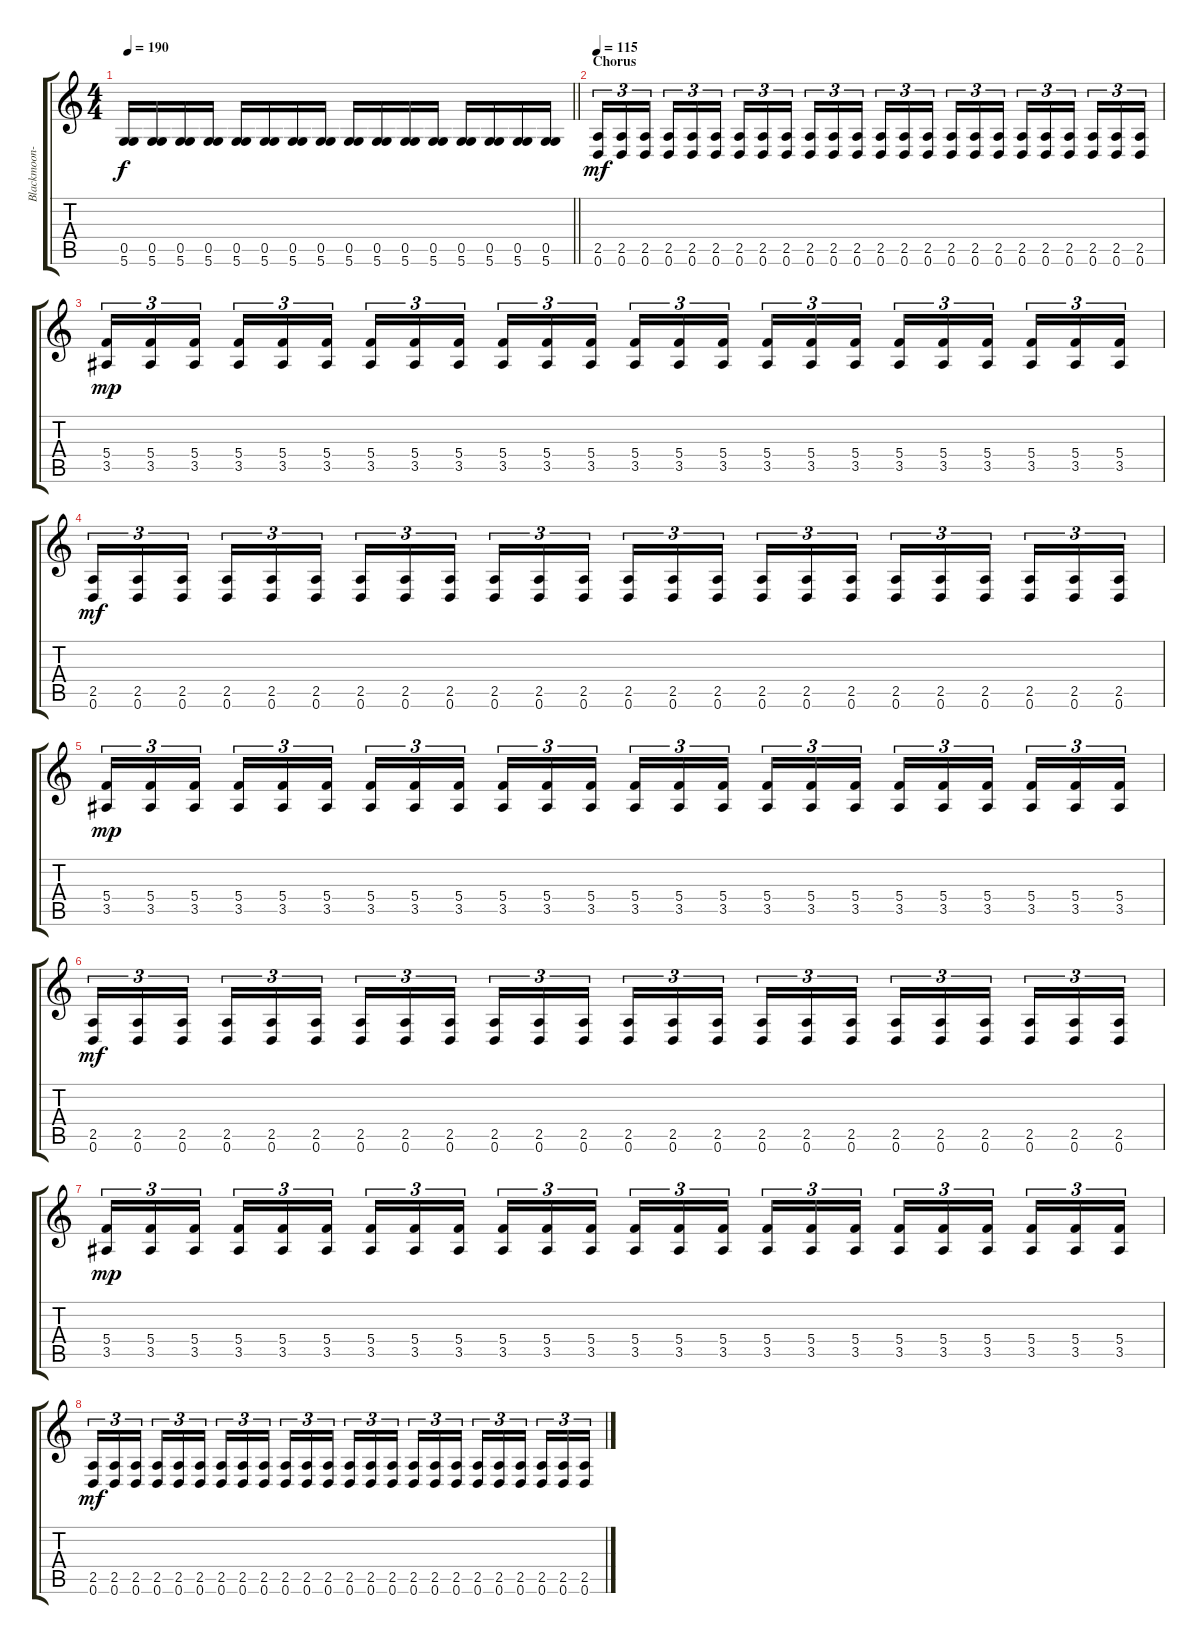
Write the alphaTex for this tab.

\track ("Blackmoon-Guitar II" "Blackmoon-") {instrument distortionguitar}
\staff {score tabs}
\tuning (D4 A3 F3 C3 G2 D2) {hide}
\ts (4 4)
\tempo 190
\clef g2
\barLineRight lightlight
\ks c
(0.5 5.6).16{dy f} (0.5 5.6).16 (0.5 5.6).16 (0.5 5.6).16 (0.5 5.6).16 (0.5 5.6).16 (0.5 5.6).16 (0.5 5.6).16 (0.5 5.6).16 (0.5 5.6).16 (0.5 5.6).16 (0.5 5.6).16 (0.5 5.6).16 (0.5 5.6).16 (0.5 5.6).16 (0.5 5.6).16 |
\section ("" "Chorus")
\tempo 115
(2.5 0.6).16{tu (3 2) dy mf} (2.5 0.6).16{tu (3 2)} (2.5 0.6).16{tu (3 2) beam splitsecondary} (2.5 0.6).16{tu (3 2)} (2.5 0.6).16{tu (3 2)} (2.5 0.6).16{tu (3 2)} (2.5 0.6).16{tu (3 2)} (2.5 0.6).16{tu (3 2)} (2.5 0.6).16{tu (3 2) beam splitsecondary} (2.5 0.6).16{tu (3 2)} (2.5 0.6).16{tu (3 2)} (2.5 0.6).16{tu (3 2)} (2.5 0.6).16{tu (3 2)} (2.5 0.6).16{tu (3 2)} (2.5 0.6).16{tu (3 2) beam splitsecondary} (2.5 0.6).16{tu (3 2)} (2.5 0.6).16{tu (3 2)} (2.5 0.6).16{tu (3 2)} (2.5 0.6).16{tu (3 2)} (2.5 0.6).16{tu (3 2)} (2.5 0.6).16{tu (3 2) beam splitsecondary} (2.5 0.6).16{tu (3 2)} (2.5 0.6).16{tu (3 2)} (2.5 0.6).16{tu (3 2)} |
(5.4 3.5).16{tu (3 2) dy mp} (5.4 3.5).16{tu (3 2)} (5.4 3.5).16{tu (3 2) beam splitsecondary} (5.4 3.5).16{tu (3 2)} (5.4 3.5).16{tu (3 2)} (5.4 3.5).16{tu (3 2)} (5.4 3.5).16{tu (3 2)} (5.4 3.5).16{tu (3 2)} (5.4 3.5).16{tu (3 2) beam splitsecondary} (5.4 3.5).16{tu (3 2)} (5.4 3.5).16{tu (3 2)} (5.4 3.5).16{tu (3 2)} (5.4 3.5).16{tu (3 2)} (5.4 3.5).16{tu (3 2)} (5.4 3.5).16{tu (3 2) beam splitsecondary} (5.4 3.5).16{tu (3 2)} (5.4 3.5).16{tu (3 2)} (5.4 3.5).16{tu (3 2)} (5.4 3.5).16{tu (3 2)} (5.4 3.5).16{tu (3 2)} (5.4 3.5).16{tu (3 2) beam splitsecondary} (5.4 3.5).16{tu (3 2)} (5.4 3.5).16{tu (3 2)} (5.4 3.5).16{tu (3 2)} |
(2.5 0.6).16{tu (3 2) dy mf} (2.5 0.6).16{tu (3 2)} (2.5 0.6).16{tu (3 2) beam splitsecondary} (2.5 0.6).16{tu (3 2)} (2.5 0.6).16{tu (3 2)} (2.5 0.6).16{tu (3 2)} (2.5 0.6).16{tu (3 2)} (2.5 0.6).16{tu (3 2)} (2.5 0.6).16{tu (3 2) beam splitsecondary} (2.5 0.6).16{tu (3 2)} (2.5 0.6).16{tu (3 2)} (2.5 0.6).16{tu (3 2)} (2.5 0.6).16{tu (3 2)} (2.5 0.6).16{tu (3 2)} (2.5 0.6).16{tu (3 2) beam splitsecondary} (2.5 0.6).16{tu (3 2)} (2.5 0.6).16{tu (3 2)} (2.5 0.6).16{tu (3 2)} (2.5 0.6).16{tu (3 2)} (2.5 0.6).16{tu (3 2)} (2.5 0.6).16{tu (3 2) beam splitsecondary} (2.5 0.6).16{tu (3 2)} (2.5 0.6).16{tu (3 2)} (2.5 0.6).16{tu (3 2)} |
(5.4 3.5).16{tu (3 2) dy mp} (5.4 3.5).16{tu (3 2)} (5.4 3.5).16{tu (3 2) beam splitsecondary} (5.4 3.5).16{tu (3 2)} (5.4 3.5).16{tu (3 2)} (5.4 3.5).16{tu (3 2)} (5.4 3.5).16{tu (3 2)} (5.4 3.5).16{tu (3 2)} (5.4 3.5).16{tu (3 2) beam splitsecondary} (5.4 3.5).16{tu (3 2)} (5.4 3.5).16{tu (3 2)} (5.4 3.5).16{tu (3 2)} (5.4 3.5).16{tu (3 2)} (5.4 3.5).16{tu (3 2)} (5.4 3.5).16{tu (3 2) beam splitsecondary} (5.4 3.5).16{tu (3 2)} (5.4 3.5).16{tu (3 2)} (5.4 3.5).16{tu (3 2)} (5.4 3.5).16{tu (3 2)} (5.4 3.5).16{tu (3 2)} (5.4 3.5).16{tu (3 2) beam splitsecondary} (5.4 3.5).16{tu (3 2)} (5.4 3.5).16{tu (3 2)} (5.4 3.5).16{tu (3 2)} |
(2.5 0.6).16{tu (3 2) dy mf} (2.5 0.6).16{tu (3 2)} (2.5 0.6).16{tu (3 2) beam splitsecondary} (2.5 0.6).16{tu (3 2)} (2.5 0.6).16{tu (3 2)} (2.5 0.6).16{tu (3 2)} (2.5 0.6).16{tu (3 2)} (2.5 0.6).16{tu (3 2)} (2.5 0.6).16{tu (3 2) beam splitsecondary} (2.5 0.6).16{tu (3 2)} (2.5 0.6).16{tu (3 2)} (2.5 0.6).16{tu (3 2)} (2.5 0.6).16{tu (3 2)} (2.5 0.6).16{tu (3 2)} (2.5 0.6).16{tu (3 2) beam splitsecondary} (2.5 0.6).16{tu (3 2)} (2.5 0.6).16{tu (3 2)} (2.5 0.6).16{tu (3 2)} (2.5 0.6).16{tu (3 2)} (2.5 0.6).16{tu (3 2)} (2.5 0.6).16{tu (3 2) beam splitsecondary} (2.5 0.6).16{tu (3 2)} (2.5 0.6).16{tu (3 2)} (2.5 0.6).16{tu (3 2)} |
(5.4 3.5).16{tu (3 2) dy mp} (5.4 3.5).16{tu (3 2)} (5.4 3.5).16{tu (3 2) beam splitsecondary} (5.4 3.5).16{tu (3 2)} (5.4 3.5).16{tu (3 2)} (5.4 3.5).16{tu (3 2)} (5.4 3.5).16{tu (3 2)} (5.4 3.5).16{tu (3 2)} (5.4 3.5).16{tu (3 2) beam splitsecondary} (5.4 3.5).16{tu (3 2)} (5.4 3.5).16{tu (3 2)} (5.4 3.5).16{tu (3 2)} (5.4 3.5).16{tu (3 2)} (5.4 3.5).16{tu (3 2)} (5.4 3.5).16{tu (3 2) beam splitsecondary} (5.4 3.5).16{tu (3 2)} (5.4 3.5).16{tu (3 2)} (5.4 3.5).16{tu (3 2)} (5.4 3.5).16{tu (3 2)} (5.4 3.5).16{tu (3 2)} (5.4 3.5).16{tu (3 2) beam splitsecondary} (5.4 3.5).16{tu (3 2)} (5.4 3.5).16{tu (3 2)} (5.4 3.5).16{tu (3 2)} |
(2.5 0.6).16{tu (3 2) dy mf} (2.5 0.6).16{tu (3 2)} (2.5 0.6).16{tu (3 2) beam splitsecondary} (2.5 0.6).16{tu (3 2)} (2.5 0.6).16{tu (3 2)} (2.5 0.6).16{tu (3 2)} (2.5 0.6).16{tu (3 2)} (2.5 0.6).16{tu (3 2)} (2.5 0.6).16{tu (3 2) beam splitsecondary} (2.5 0.6).16{tu (3 2)} (2.5 0.6).16{tu (3 2)} (2.5 0.6).16{tu (3 2)} (2.5 0.6).16{tu (3 2)} (2.5 0.6).16{tu (3 2)} (2.5 0.6).16{tu (3 2) beam splitsecondary} (2.5 0.6).16{tu (3 2)} (2.5 0.6).16{tu (3 2)} (2.5 0.6).16{tu (3 2)} (2.5 0.6).16{tu (3 2)} (2.5 0.6).16{tu (3 2)} (2.5 0.6).16{tu (3 2) beam splitsecondary} (2.5 0.6).16{tu (3 2)} (2.5 0.6).16{tu (3 2)} (2.5 0.6).16{tu (3 2)}
